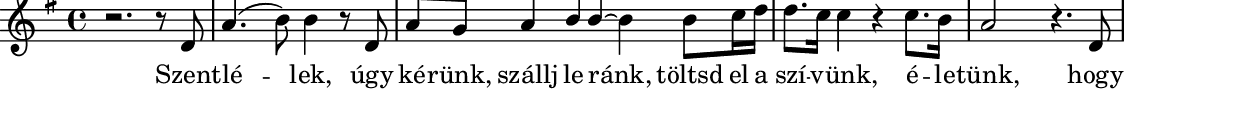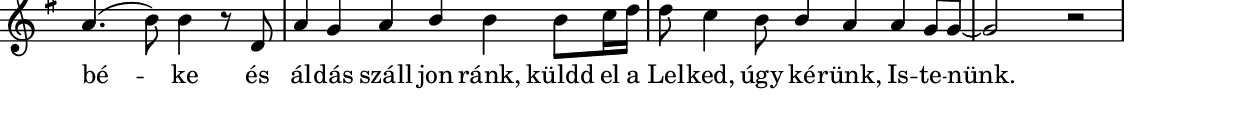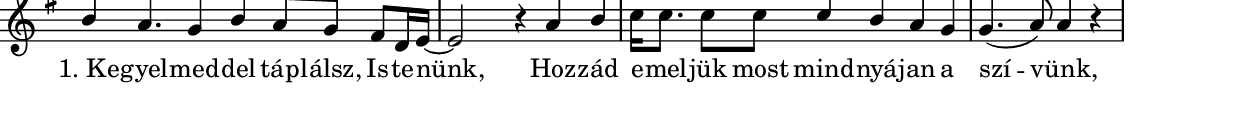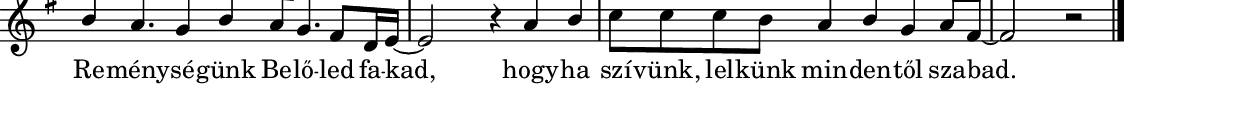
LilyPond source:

% MusicXML to Lilypond converter by Kovi

szovegAAA = \lyricmode {  "Szent" -- "lé" -- "lek," "úgy" "ké" -- "rünk," "szállj" "le" "ránk," "töltsd" "el" "a" "szí" --  \skip 4 "vünk," "é" -- "le" -- "tünk," "hogy" "bé" -- "ke" "és" "ál" -- "dás" "száll" "jon" "ránk," "küldd" "el" "a" "Lel" -- "ked," "úgy" "ké" -- "rünk," "Is" -- "te" -- "nünk." "1. Ke" -- "gyel" -- "med" -- "del" "táp" -- "lálsz," "Is" -- "te" -- "nünk," "Hoz" -- "zád" "e" -- "mel" -- "jük" "most" "mind" -- "nyá" -- "jan" "a" "szí" -- "vünk," "Re" -- "mény" -- "sé" -- "günk" "Be" -- "lő" -- "led" "fa" -- "kad," "hogy" -- "ha" "szí" -- "vünk," "lel" -- "künk" "min" -- "den" -- "től" "sza" -- "bad."  }

% Analyzing...
% 1 parts
% 1 Staff
% forceBassClefActive = 
melody = {
% 98 notes in the part
% 1 voices

\new Staff
\new Voice {
% 98 notes
% 17 mesaures

% Measure 1
\clef "treble"
\key g \major
\time 4/4 
\once \override Score.RehearsalMark #'self-alignment-X = #LEFT
\mark \markup{ \fontsize #-1 \box Refrén } 
r2. r8 d'8 
% Measure 2
a'4. (b'8 )b'4 r8 d'8 
% Measure 3
a'8 g'8 a'8 b'16 b'16~ b'4 b'8 c''16 d''16 
% Measure 4
d''8. c''16 c''4 r4 c''8. b'16 
% Measure 5
a'2 r4. d'8 
% Measure 6
\break
a'4. (b'8 )b'4 r8 d'8 
% Measure 7
a'8 g'8 a'8 b'8 b'4 b'8 c''16 d''16 
% Measure 8
d''8 c''4 b'8 b'8 a'8 a'8 g'16 g'16~ 
% Measure 9
g'2 r2 
% Measure 10
\break
b'16 a'8. g'8 b'8 a'8 g'8 fis'8 d'16 e'16~ 
% Measure 11
e'2 r4 a'8 b'8 
% Measure 12
c''16 c''8. c''8 c''8 c''8 b'8 a'8 g'8 
% Measure 13
g'4. (a'8 )a'4 r4 
% Measure 14
\break
b'16 a'8. g'8 b'8 a'16 g'8. fis'8 d'16 e'16~ 
% Measure 15
e'2 r4 a'8 b'8 
% Measure 16
c''8 c''8 c''8 b'8 a'8 b'8 g'8 a'16 fis'16~ 
% Measure 17
fis'2 r2 \bar "|." 
} % voice
\addlyrics { \szovegAAA }

} % melody


harmonies = \chordmode {
% 26 chords
\germanChords
s4 s4 s4 s4 g4 s4 g4 s4 g4 s4 g4 s4 c4 s4 a4:m s4 d4 s4 s4 s4 g4 s4 g4 s4 g4 s4 g4 s4 c4 s4 d4 s4 g4 s4 s4 s4 g4 s4 d4 s4 e4:m s4 s4 s4 a4:m s4 s4 s4 d4 s4 s4 s4 g4 s4 d4 s4 e4:m s4 c4 s4 a4:m s4 c4 s4 d4
}

\include "../../definitions.ly"
